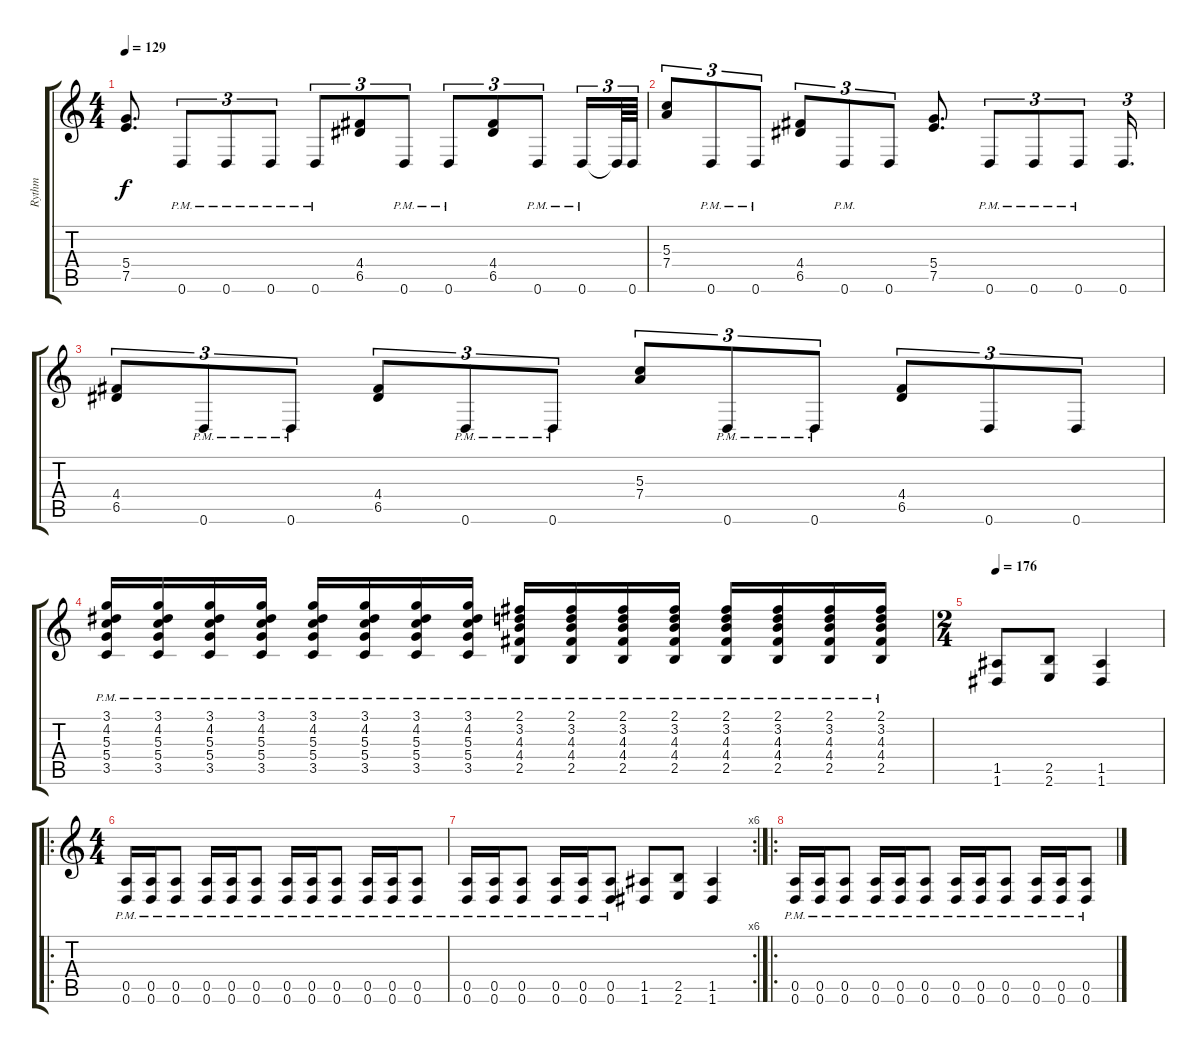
\track ("Rythm" "Rythm") {instrument distortionguitar}
\staff {score tabs}
\tuning (E4 B3 G3 D3 A2 D2) {hide}
\ts (4 4)
\tempo 129
\clef g2
\ks c
(5.4 7.5).8{d dy f} 0.6{pm}.8{tu (3 2)} 0.6{pm}.8{tu (3 2)} 0.6{pm}.8{tu (3 2)} 0.6{pm}.8{tu (3 2)} (4.4 6.5).8{tu (3 2)} 0.6{pm}.8{tu (3 2)} 0.6{pm}.8{tu (3 2)} (4.4 6.5).8{tu (3 2)} 0.6{pm}.8{tu (3 2)} 0.6{pm}.16{tu (3 2)} 0.6{t}.64{tu (3 2)} 0.6.64{tu (3 2)} |
(5.3 7.4).8{tu (3 2)} 0.6{pm}.8{tu (3 2)} 0.6{pm}.8{tu (3 2)} (4.4 6.5).8{tu (3 2)} 0.6{pm}.8{tu (3 2)} 0.6.8{tu (3 2)} (5.4 7.5).8{d} 0.6{pm}.8{tu (3 2)} 0.6{pm}.8{tu (3 2)} 0.6{pm}.8{tu (3 2)} 0.6.16{d tu (3 2)} |
(4.4 6.5).8{tu (3 2)} 0.6{pm}.8{tu (3 2)} 0.6{pm}.8{tu (3 2)} (4.4 6.5).8{tu (3 2)} 0.6{pm}.8{tu (3 2)} 0.6{pm}.8{tu (3 2)} (5.3 7.4).8{tu (3 2)} 0.6{pm}.8{tu (3 2)} 0.6{pm}.8{tu (3 2)} (4.4 6.5).8{tu (3 2)} 0.6.8{tu (3 2)} 0.6.8{tu (3 2)} |
(3.1{pm} 4.2{pm} 5.3{pm} 5.4{pm} 3.5{pm}).16 (3.1{pm} 4.2{pm} 5.3{pm} 5.4{pm} 3.5{pm}).16 (3.1{pm} 4.2{pm} 5.3{pm} 5.4{pm} 3.5{pm}).16 (3.1{pm} 4.2{pm} 5.3{pm} 5.4{pm} 3.5{pm}).16 (3.1{pm} 4.2{pm} 5.3{pm} 5.4{pm} 3.5{pm}).16 (3.1{pm} 4.2{pm} 5.3{pm} 5.4{pm} 3.5{pm}).16 (3.1{pm} 4.2{pm} 5.3{pm} 5.4{pm} 3.5{pm}).16 (3.1{pm} 4.2{pm} 5.3{pm} 5.4{pm} 3.5{pm}).16 (2.1 3.2 4.3 4.4 2.5{pm}).16 (2.1 3.2 4.3 4.4 2.5{pm}).16 (2.1 3.2 4.3 4.4 2.5{pm}).16 (2.1 3.2 4.3 4.4 2.5{pm}).16 (2.1 3.2 4.3 4.4 2.5{pm}).16 (2.1 3.2 4.3 4.4 2.5{pm}).16 (2.1 3.2 4.3 4.4 2.5{pm}).16 (2.1 3.2 4.3 4.4 2.5{pm}).16 |
\ts (2 4)
\tempo 176
(1.5 1.6).8 (2.5 2.6).8 (1.5 1.6).4 |
\ro
\ts (4 4)
(0.5{pm} 0.6{pm}).16 (0.5{pm} 0.6{pm}).16 (0.5{pm} 0.6{pm}).8 (0.5{pm} 0.6{pm}).16 (0.5{pm} 0.6{pm}).16 (0.5{pm} 0.6{pm}).8 (0.5{pm} 0.6{pm}).16 (0.5{pm} 0.6{pm}).16 (0.5{pm} 0.6{pm}).8 (0.5{pm} 0.6{pm}).16 (0.5{pm} 0.6{pm}).16 (0.5{pm} 0.6{pm}).8 |
\rc 6
(0.5{pm} 0.6{pm}).16 (0.5{pm} 0.6{pm}).16 (0.5{pm} 0.6{pm}).8 (0.5{pm} 0.6{pm}).16 (0.5{pm} 0.6{pm}).16 (0.5{pm} 0.6{pm}).8 (1.5 1.6).8 (2.5 2.6).8 (1.5 1.6).4 |
\ro
(0.5{pm} 0.6{pm}).16 (0.5{pm} 0.6{pm}).16 (0.5{pm} 0.6{pm}).8 (0.5{pm} 0.6{pm}).16 (0.5{pm} 0.6{pm}).16 (0.5{pm} 0.6{pm}).8 (0.5{pm} 0.6{pm}).16 (0.5{pm} 0.6{pm}).16 (0.5{pm} 0.6{pm}).8 (0.5{pm} 0.6{pm}).16 (0.5{pm} 0.6{pm}).16 (0.5{pm} 0.6{pm}).8
